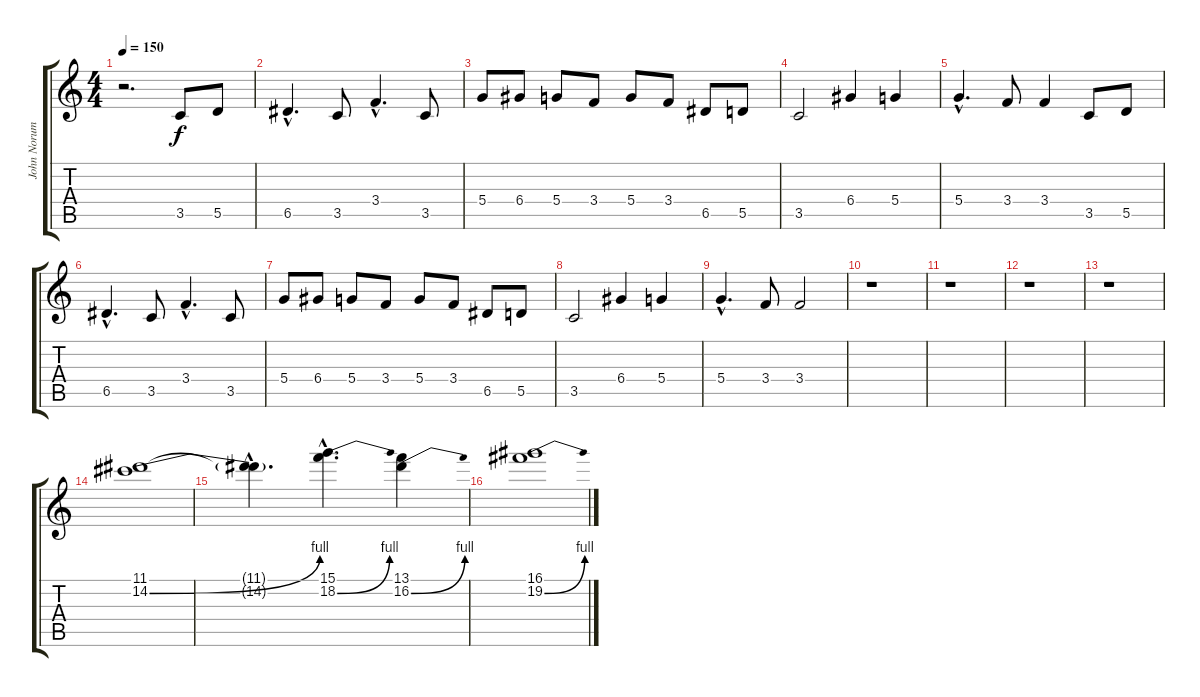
\track ("John Norum Lead I" "John Norum") {instrument overdrivenguitar}
\staff {score tabs}
\tuning (E4 B3 G3 D3 A2 E2) {hide}
\ts (4 4)
\tempo 150
\clef g2
\ks c
r.2{d dy f instrument overdrivenguitar} 3.5.8 5.5.8 |
6.5{hac}.4{d} 3.5.8 3.4{hac}.4{d} 3.5.8 |
5.4.8 6.4.8 5.4.8 3.4.8 5.4.8 3.4.8 6.5.8 5.5.8 |
3.5.2 6.4.4 5.4.4 |
5.4{hac}.4{d} 3.4.8 3.4.4 3.5.8 5.5.8 |
6.5{hac}.4{d} 3.5.8 3.4{hac}.4{d} 3.5.8 |
5.4.8 6.4.8 5.4.8 3.4.8 5.4.8 3.4.8 6.5.8 5.5.8 |
3.5.2 6.4.4 5.4.4 |
5.4{hac}.4{d} 3.4.8 3.4.2 |
r.1 |
r.1 |
r.1 |
r.1 |
(11.1 14.2{be (bend 0 0 60 4)}).1 |
(11.1{hac t} 14.2{hac t}).4{d} (15.1{hac} 18.2{be (bend 0 0 60 4) hac}).4{d} (13.1 16.2{be (bend 0 0 60 4)}).4 |
(16.1 19.2{be (bend 0 0 60 4)}).1
